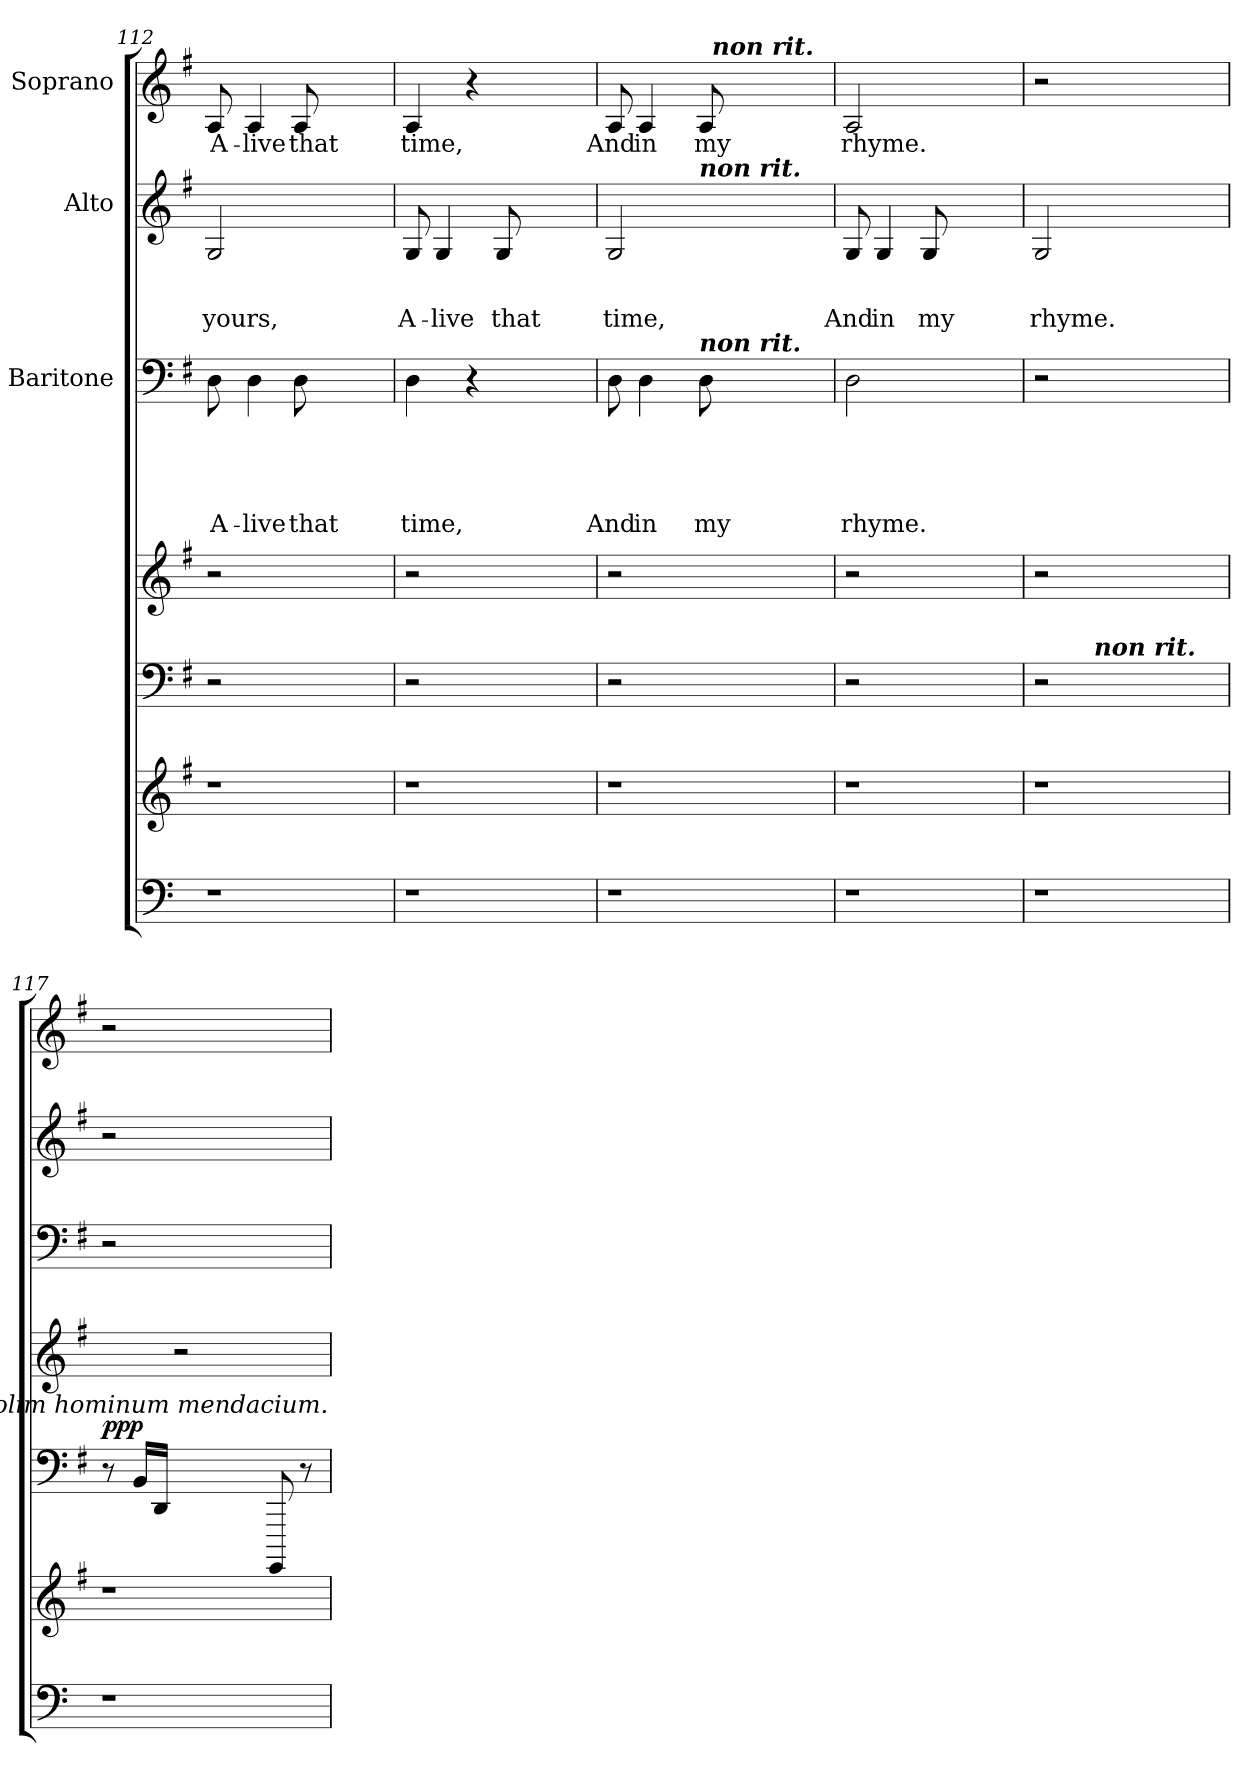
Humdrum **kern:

**kern	**kern	**kern	**kern	**dynam	**kern	**text	**text	**text	**text	**text	**kern	**text	**text	**text	**kern	**text
*part6	*part5	*part4	*part4	*part4	*part3	*part3	*part3	*part3	*part3	*part3	*part2	*part2	*part2	*part2	*part1	*part1
*staff7	*staff6	*staff5	*staff4	*staff4/5	*staff3	*staff3	*staff3	*staff3	*staff3	*staff3	*staff2	*staff2	*staff2	*staff2	*staff1	*staff1
*	*	*	*	*	*I"Baritone	*	*	*	*	*	*I"Alto	*	*	*	*I"Soprano	*
!!LO:PB:g=z
*clefF4	*clefG2	*clefF4	*clefG2	*	*clefF4	*	*	*	*	*	*clefG2	*	*	*	*clefG2	*
*	*ITrd-3c-5	*ITrd-3c-5	*ITrd-3c-5	*	*ITrd-3c-5	*	*	*	*	*	*ITrd-3c-5	*	*	*	*ITrd-3c-5	*
*k[]	*k[]	*k[]	*k[]	*	*k[]	*	*	*	*	*	*k[]	*	*	*	*k[]	*
*C:	*C:	*C:	*C:	*	*C:	*	*	*	*	*	*C:	*	*	*	*C:	*
=112	=112	=112	=112	=112	=112	=112	=112	=112	=112	=112	=112	=112	=112	=112	=112	=112
!	!	!	!	!	!	!	!	!	!	!LO:LY:b	!	!	!	!LO:LY:b	!	!LO:LY:b
1r	1r	2r	2r	.	8G\	.	.	.	.	A-	2c/	.	.	yours,	8d/	A-
!	!	!	!	!	!	!	!	!	!	!LO:LY:b	!	!	!	!	!	!LO:LY:b
.	.	.	.	.	4G\	.	.	.	.	-live	.	.	.	.	4d/	-live
!	!	!	!	!	!	!	!	!	!	!LO:LY:b	!	!	!	!	!	!LO:LY:b
.	.	.	.	.	8G\	.	.	.	.	that	.	.	.	.	8d/	that
.	.	2ryy	2ryy	.	2ryy	.	.	.	.	.	2ryy	.	.	.	2ryy	.
=113	=113	=113	=113	=113	=113	=113	=113	=113	=113	=113	=113	=113	=113	=113	=113	=113
!	!	!	!	!	!	!	!	!	!	!LO:LY:b	!	!	!	!LO:LY:b	!	!LO:LY:b
1r	1r	2r	2r	.	4G\	.	.	.	.	time,	8c/	.	.	A-	4d/	time,
!	!	!	!	!	!	!	!	!	!	!	!	!	!	!LO:LY:b	!	!
.	.	.	.	.	.	.	.	.	.	.	4c/	.	.	-live	.	.
.	.	.	.	.	4r	.	.	.	.	.	.	.	.	.	4r	.
!	!	!	!	!	!	!	!	!	!	!	!	!	!	!LO:LY:b	!	!
.	.	.	.	.	.	.	.	.	.	.	8c/	.	.	that	.	.
.	.	2ryy	2ryy	.	2ryy	.	.	.	.	.	2ryy	.	.	.	2ryy	.
=114	=114	=114	=114	=114	=114	=114	=114	=114	=114	=114	=114	=114	=114	=114	=114	=114
!	!	!	!	!	!	!	!	!	!	!LO:LY:b	!	!	!	!LO:LY:b	!	!LO:LY:b
*	*	*	*	*	*	*	*	*	*	*	*^	*	*	*	*^	*
1r	1r	2r	2r	.	8G\	.	.	.	.	And	2c/	4.ryy	.	.	time,	8d/	4ryy	And
!	!	!	!	!	!	!	!	!	!	!LO:LY:b	!	!	!	!	!	!	!	!LO:LY:b
.	.	.	.	.	4G\	.	.	.	.	in	.	.	.	.	.	4d/	.	in
.	.	.	.	.	.	.	.	.	.	.	.	.	.	.	.	.	8ryy	.
!	!	!	!	!	!	!	!	!	!	!	!	!LO:TX:a:Bi:t=non rit.	!	!	!	!	!	!
!	!	!	!	!	!LO:TX:a:Bi:t=non rit.	!	!	!	!	!	!	!	!	!	!	!	!	!
!	!	!	!	!	!	!	!	!	!	!LO:LY:b	!	!	!	!	!	!	!	!LO:LY:b
.	.	.	.	.	8G\	.	.	.	.	my	.	2ryy	.	.	.	8d/	32ryy	my
!	!	!	!	!	!	!	!	!	!	!	!	!	!	!	!	!	!LO:TX:a:Bi:t=non rit.	!
.	.	.	.	.	.	.	.	.	.	.	.	.	.	.	.	.	2ryy	.
.	.	2ryy	2ryy	.	2ryy	.	.	.	.	.	2ryy	.	.	.	.	2ryy	.	.
.	.	.	.	.	.	.	.	.	.	.	.	8ryy	.	.	.	.	.	.
.	.	.	.	.	.	.	.	.	.	.	.	.	.	.	.	.	16.ryy	.
=115	=115	=115	=115	=115	=115	=115	=115	=115	=115	=115	=115	=115	=115	=115	=115	=115	=115	=115
!	!	!	!	!	!	!	!	!	!	!LO:LY:b	!	!	!	!	!LO:LY:b	!	!	!LO:LY:b
*	*	*	*	*	*	*	*	*	*	*	*v	*v	*	*	*	*	*	*
*	*	*	*	*	*	*	*	*	*	*	*	*	*	*	*v	*v	*
1r	1r	2r	2r	.	2G\	.	.	.	.	rhyme.	8c/	.	.	And	2d/	rhyme.
!	!	!	!	!	!	!	!	!	!	!	!	!	!	!LO:LY:b	!	!
.	.	.	.	.	.	.	.	.	.	.	4c/	.	.	in	.	.
!	!	!	!	!	!	!	!	!	!	!	!	!	!	!LO:LY:b	!	!
.	.	.	.	.	.	.	.	.	.	.	8c/	.	.	my	.	.
.	.	2ryy	2ryy	.	2ryy	.	.	.	.	.	2ryy	.	.	.	2ryy	.
=116	=116	=116	=116	=116	=116	=116	=116	=116	=116	=116	=116	=116	=116	=116	=116	=116
!	!	!	!	!	!	!	!	!	!	!	!	!	!	!LO:LY:b	!	!
*	*	*^	*	*	*	*	*	*	*	*	*	*	*	*	*	*
1r	1r	2r	4ryy	2r	.	2r	.	.	.	.	.	2c/	.	.	rhyme.	2r	.
.	.	.	32ryy	.	.	.	.	.	.	.	.	.	.	.	.	.	.
!	!	!	!LO:TX:a:Bi:t=non rit.	!	!	!	!	!	!	!	!	!	!	!	!	!	!
.	.	.	2ryy	.	.	.	.	.	.	.	.	.	.	.	.	.	.
.	.	2ryy	.	2ryy	.	2ryy	.	.	.	.	.	2ryy	.	.	.	2ryy	.
.	.	.	8..ryy	.	.	.	.	.	.	.	.	.	.	.	.	.	.
=117	=117	=117	=117	=117	=117	=117	=117	=117	=117	=117	=117	=117	=117	=117	=117	=117	=117
!	!	!	!	!	!LO:DY:a=2	!	!	!	!	!	!	!	!	!	!	!	!
*	*	*v	*v	*	*	*	*	*	*	*	*	*	*	*	*	*	*
1r	1r	8r	4ryy	ppp	2r	.	.	.	.	.	2r	.	.	.	2r	.
.	.	16E/LL	.	.	.	.	.	.	.	.	.	.	.	.	.	.
.	.	16GG/JJ	.	.	.	.	.	.	.	.	.	.	.	.	.	.
.	.	2ryy	2r	.	.	.	.	.	.	.	.	.	.	.	.	.
.	.	.	.	.	2ryy	.	.	.	.	.	2ryy	.	.	.	2ryy	.
.	.	8CCC/	4ryy	.	.	.	.	.	.	.	.	.	.	.	.	.
.	.	8r	.	.	.	.	.	.	.	.	.	.	.	.	.	.
!	!	!	!LO:TX:b:i:t=In tempore olim hominum mendacium.	!	!	!	!	!	!	!	!	!	!	!	!	!
=	=	=	=	=	=	=	=	=	=	=	=	=	=	=	=	=
*-	*-	*-	*-	*-	*-	*-	*-	*-	*-	*-	*-	*-	*-	*-	*-	*-
